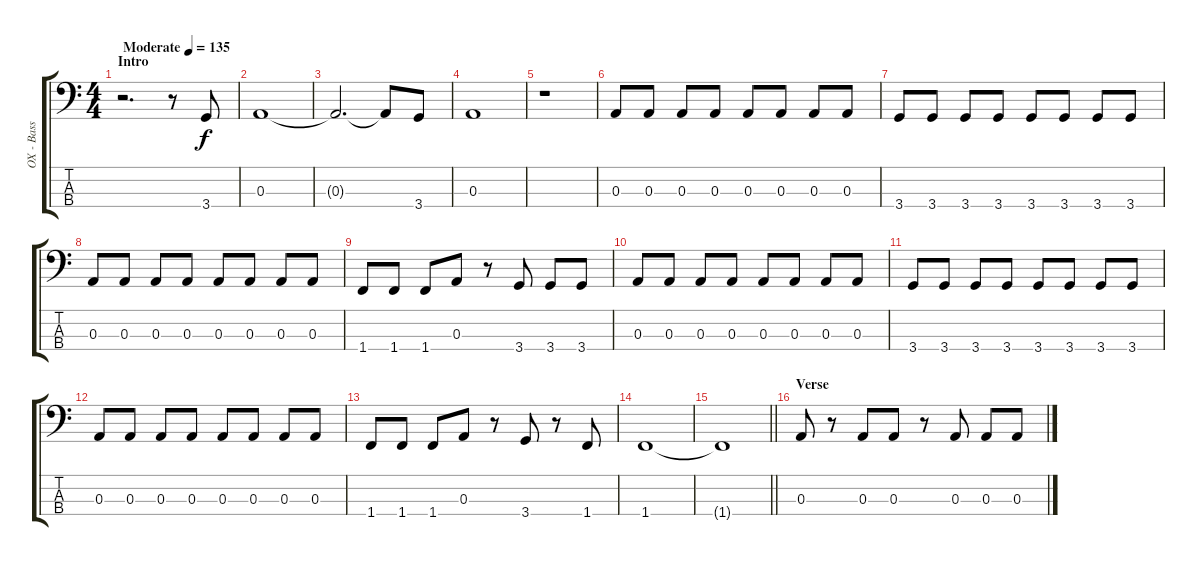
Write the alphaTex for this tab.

\track ("OX - Bass" "OX - Bass") {instrument electricbassfinger}
\staff {score tabs}
\tuning (G2 D2 A1 E1) {hide}
\ts (4 4)
\section ("" "Intro")
\tempo (135 "Moderate")
\clef f4
\ks c
r.2{d dy f instrument electricbassfinger} r.8 3.4.8 |
0.3.1 |
0.3{t}.2{d} 0.3{t}.8 3.4.8 |
0.3.1 |
r.1 |
0.3.8 0.3.8 0.3.8 0.3.8 0.3.8 0.3.8 0.3.8 0.3.8 |
3.4.8 3.4.8 3.4.8 3.4.8 3.4.8 3.4.8 3.4.8 3.4.8 |
0.3.8 0.3.8 0.3.8 0.3.8 0.3.8 0.3.8 0.3.8 0.3.8 |
1.4.8 1.4.8 1.4.8 0.3.8 r.8 3.4.8 3.4.8 3.4.8 |
0.3.8 0.3.8 0.3.8 0.3.8 0.3.8 0.3.8 0.3.8 0.3.8 |
3.4.8 3.4.8 3.4.8 3.4.8 3.4.8 3.4.8 3.4.8 3.4.8 |
0.3.8 0.3.8 0.3.8 0.3.8 0.3.8 0.3.8 0.3.8 0.3.8 |
1.4.8 1.4.8 1.4.8 0.3.8 r.8 3.4.8 r.8 1.4.8 |
1.4.1 |
\barLineRight lightlight
1.4{t}.1 |
\section ("" "Verse")
0.3.8 r.8 0.3.8 0.3.8 r.8 0.3.8 0.3.8 0.3.8
